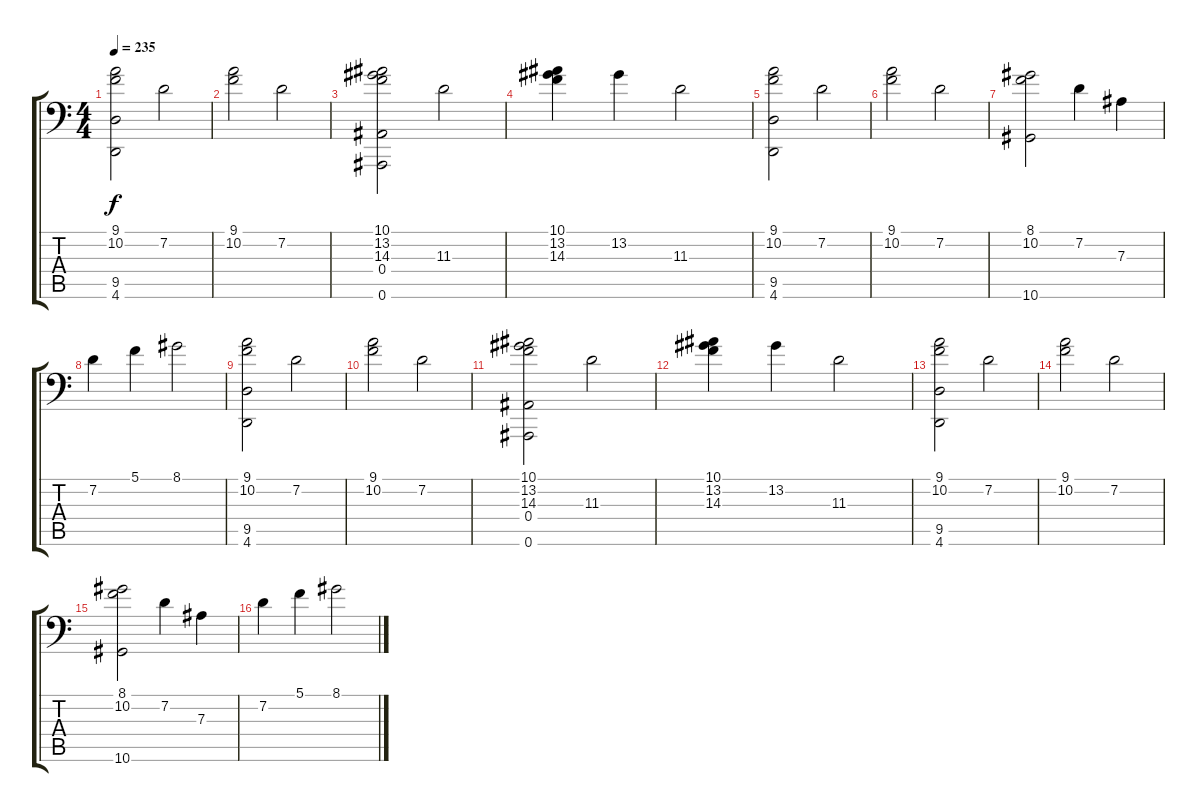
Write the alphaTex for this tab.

\track "" {instrument churchorgan}
\staff {score tabs}
\tuning (C4 G3 Eb3 Bb2 F2 Bb1) {hide}
\ts (4 4)
\tempo 235
\clef f4
\ks c
(9.1 10.2 9.5 4.6).2{dy f} 7.2.2 |
(9.1 10.2).2 7.2.2 |
(10.1 13.2 14.3 0.4 0.6).2 11.3.2 |
(10.1 13.2 14.3).4 13.2.4 11.3.2 |
(9.1 10.2 9.5 4.6).2 7.2.2 |
(9.1 10.2).2 7.2.2 |
(8.1 10.2 10.6).2 7.2.4 7.3.4 |
7.2.4 5.1.4 8.1.2 |
(9.1 10.2 9.5 4.6).2 7.2.2 |
(9.1 10.2).2 7.2.2 |
(10.1 13.2 14.3 0.4 0.6).2 11.3.2 |
(10.1 13.2 14.3).4 13.2.4 11.3.2 |
(9.1 10.2 9.5 4.6).2 7.2.2 |
(9.1 10.2).2 7.2.2 |
(8.1 10.2 10.6).2 7.2.4 7.3.4 |
7.2.4 5.1.4 8.1.2
